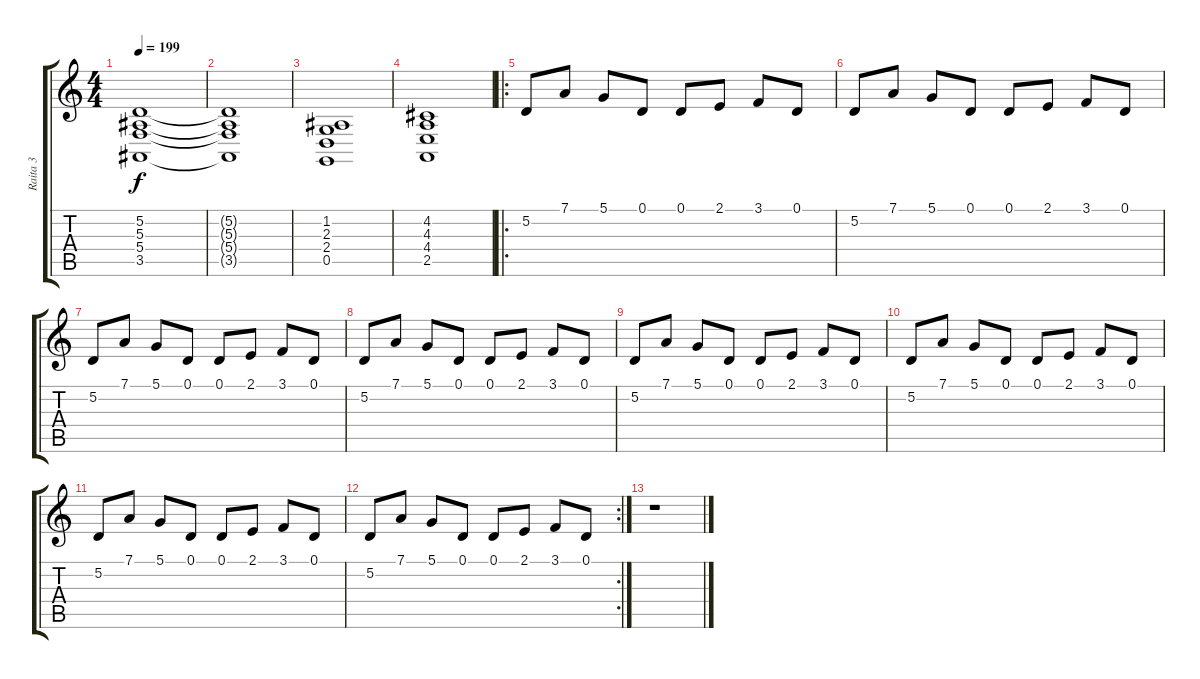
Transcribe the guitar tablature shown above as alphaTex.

\track ("Raita 3" "Raita 3") {instrument stringensemble1}
\staff {score tabs}
\tuning (D4 A3 F3 C3 G2 D2) {hide}
\ts (4 4)
\tempo 199
\clef g2
\ks c
(5.2 5.3 5.4 3.5).1{dy f} |
(5.2{t} 5.3{t} 5.4{t} 3.5{t}).1 |
(1.2 2.3 2.4 0.5).1 |
(4.2 4.3 4.4 2.5).1 |
\ro
5.2.8 7.1.8 5.1.8 0.1.8 0.1.8 2.1.8 3.1.8 0.1.8 |
5.2.8 7.1.8 5.1.8 0.1.8 0.1.8 2.1.8 3.1.8 0.1.8 |
5.2.8 7.1.8 5.1.8 0.1.8 0.1.8 2.1.8 3.1.8 0.1.8 |
5.2.8 7.1.8 5.1.8 0.1.8 0.1.8 2.1.8 3.1.8 0.1.8 |
5.2.8 7.1.8 5.1.8 0.1.8 0.1.8 2.1.8 3.1.8 0.1.8 |
5.2.8 7.1.8 5.1.8 0.1.8 0.1.8 2.1.8 3.1.8 0.1.8 |
5.2.8 7.1.8 5.1.8 0.1.8 0.1.8 2.1.8 3.1.8 0.1.8 |
\rc 2
5.2.8 7.1.8 5.1.8 0.1.8 0.1.8 2.1.8 3.1.8 0.1.8 |
r.1
